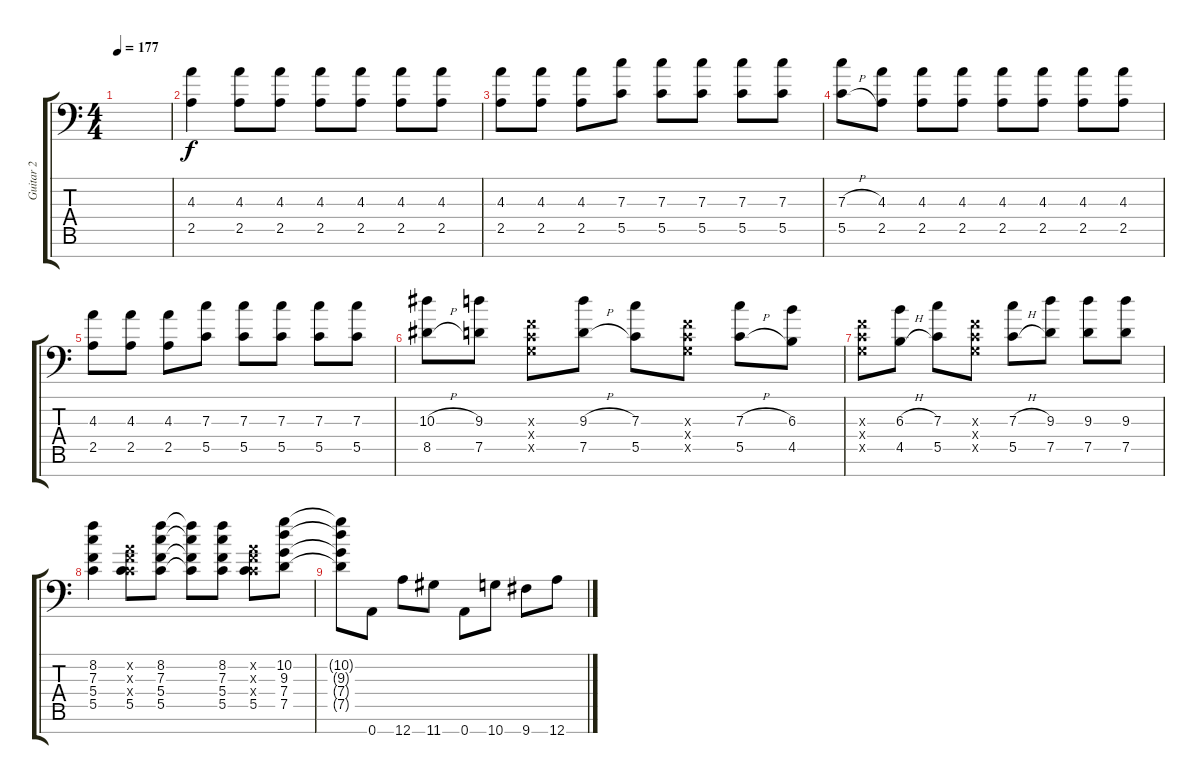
\track ("Guitar 2" "Guitar 2") {instrument distortionguitar}
\staff {score tabs}
\tuning (D4 A3 F3 C3 G2 D2 A1) {hide}
\ts (4 4)
\tempo 177
\clef f4
\ks c
|
(4.3 2.5).4 (4.3 2.5).8 (4.3 2.5).8 (4.3 2.5).8 (4.3 2.5).8 (4.3 2.5).8 (4.3 2.5).8 |
(4.3 2.5).8 (4.3 2.5).8 (4.3 2.5).8 (7.3 5.5).8 (7.3 5.5).8 (7.3 5.5).8 (7.3 5.5).8 (7.3 5.5).8 |
(7.3{h} 5.5{h}).8 (4.3 2.5).8 (4.3 2.5).8 (4.3 2.5).8 (4.3 2.5).8 (4.3 2.5).8 (4.3 2.5).8 (4.3 2.5).8 |
(4.3 2.5).8 (4.3 2.5).8 (4.3 2.5).8 (7.3 5.5).8 (7.3 5.5).8 (7.3 5.5).8 (7.3 5.5).8 (7.3 5.5).8 |
(10.3{h} 8.5{h}).8 (9.3 7.5).8 (0.3{x} 0.4{x} 0.5{x}).8 (9.3{h} 7.5{h}).8 (7.3 5.5).8 (0.3{x} 0.4{x} 0.5{x}).8 (7.3{h} 5.5{h}).8 (6.3 4.5).8 |
(0.3{x} 0.4{x} 0.5{x}).8 (6.3{h} 4.5{h}).8 (7.3 5.5).8 (0.3{x} 0.4{x} 0.5{x}).8 (7.3{h} 5.5{h}).8 (9.3 7.5).8 (9.3 7.5).8 (9.3 7.5).8 |
(8.2 7.3 5.4 5.5).4 (0.2{x} 0.3{x} 0.4{x} 5.5).8 (8.2 7.3 5.4 5.5).8 (8.2{t} 7.3{t} 5.4{t} 5.5{t}).8 (8.2 7.3 5.4 5.5).8 (0.2{x} 0.3{x} 0.4{x} 5.5).8 (10.2 9.3 7.4 7.5).8 |
(10.2{t} 9.3{t} 7.4{t} 7.5{t}).8 0.7.8 12.7.8 11.7.8 0.7.8 10.7.8 9.7.8 12.7.8
